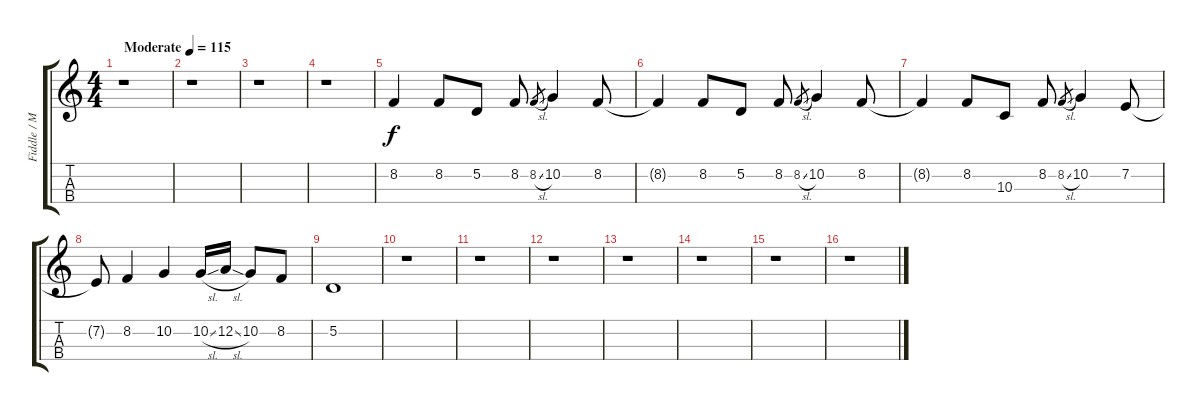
\track ("Fiddle / Mandolin " "Fiddle / M") {instrument violin}
\staff {score tabs}
\tuning (E4 A3 D3 G2) {hide}
\ts (4 4)
\tempo (115 "Moderate")
\clef g2
\ks c
r.1{dy f instrument violin} |
r.1 |
r.1 |
r.1 |
8.2.4 8.2.8 5.2.8 8.2.8 8.2{sl}.8{gr} 10.2.4 8.2.8 |
8.2{t}.4 8.2.8 5.2.8 8.2.8 8.2{sl}.8{gr} 10.2.4 8.2.8 |
8.2{t}.4 8.2.8 10.3.8 8.2.8 8.2{sl}.8{gr} 10.2.4 7.2.8 |
7.2{t}.8 8.2.4 10.2.4 10.2{sl}.16 12.2{sl}.16 10.2.8 8.2.8 |
5.2.1{volume 0} |
r.1 |
r.1 |
r.1 |
r.1 |
r.1 |
r.1 |
r.1
